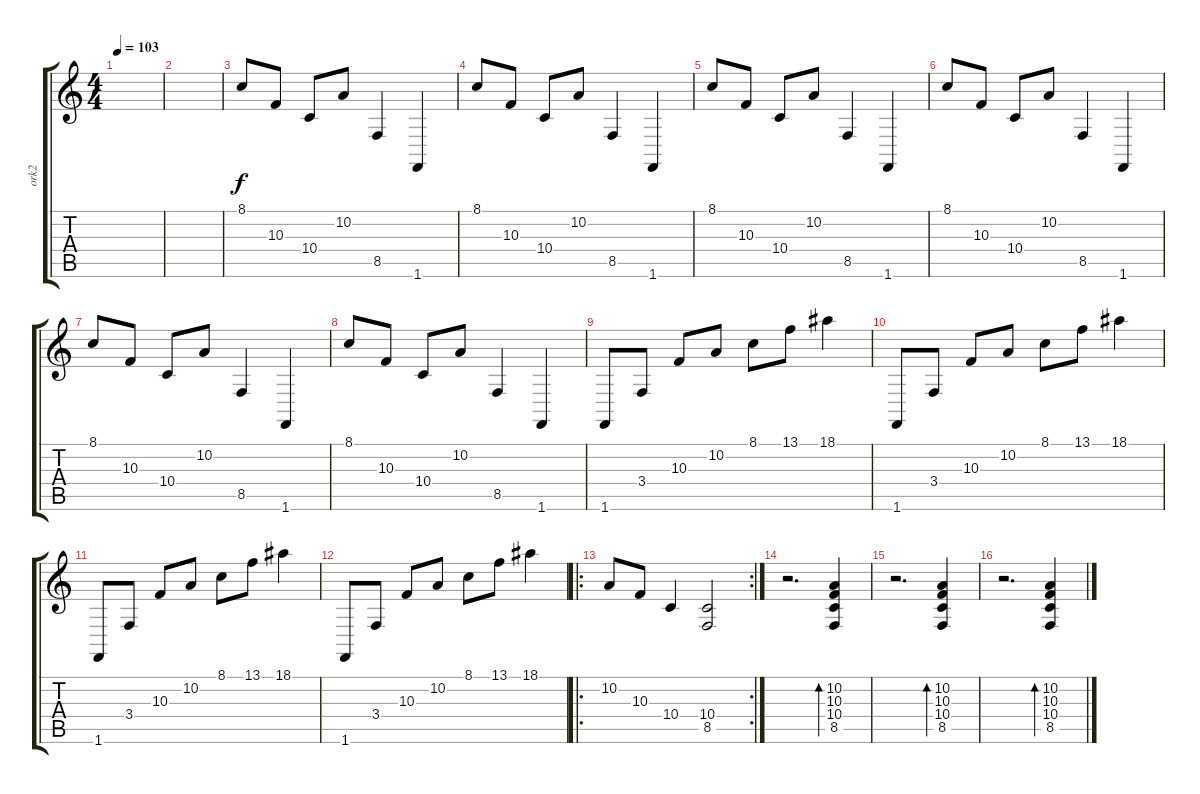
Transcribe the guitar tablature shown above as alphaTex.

\track ("ork2" "ork2") {instrument pizzicatostrings}
\staff {score tabs}
\tuning (E4 B3 G3 D3 A2 E2) {hide}
\ts (4 4)
\tempo 103
\clef g2
\ks c
|
|
8.1.8 10.3.8 10.4.8 10.2.8 8.5.4 1.6.4 |
8.1.8 10.3.8 10.4.8 10.2.8 8.5.4 1.6.4 |
8.1.8 10.3.8 10.4.8 10.2.8 8.5.4 1.6.4 |
8.1.8 10.3.8 10.4.8 10.2.8 8.5.4 1.6.4 |
8.1.8 10.3.8 10.4.8 10.2.8 8.5.4 1.6.4 |
8.1.8 10.3.8 10.4.8 10.2.8 8.5.4 1.6.4 |
1.6.8 3.4.8 10.3.8 10.2.8 8.1.8 13.1.8 18.1.4 |
1.6.8 3.4.8 10.3.8 10.2.8 8.1.8 13.1.8 18.1.4 |
1.6.8 3.4.8 10.3.8 10.2.8 8.1.8 13.1.8 18.1.4 |
1.6.8 3.4.8 10.3.8 10.2.8 8.1.8 13.1.8 18.1.4 |
\ro
\rc 2
10.2.8 10.3.8 10.4.4 (10.4 8.5).2 |
r.2{d} (10.2 10.3 10.4 8.5).4{bd 240} |
r.2{d} (10.2 10.3 10.4 8.5).4{bd 240} |
r.2{d} (10.2 10.3 10.4 8.5).4{bd 240}
